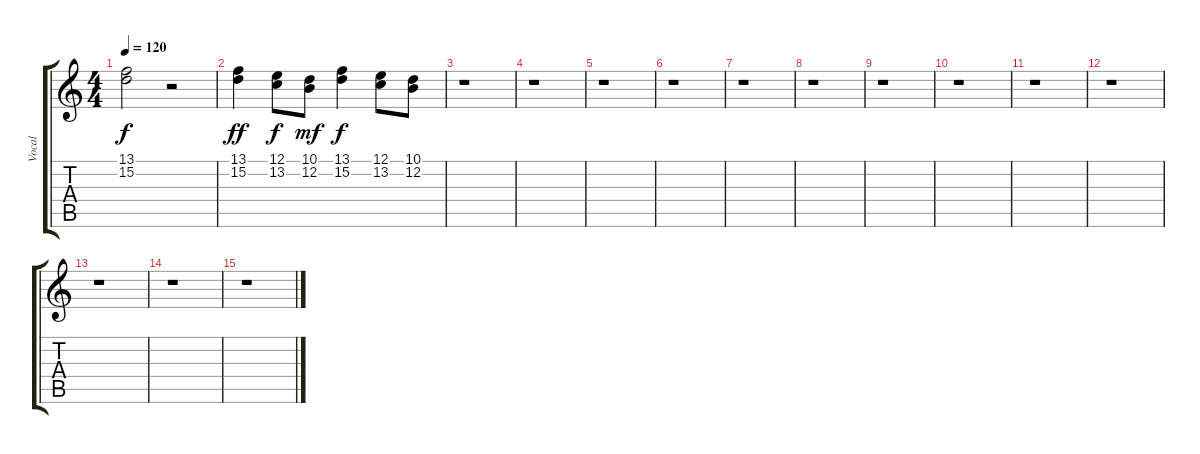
\track ("Vocal" "Vocal") {instrument acousticgrandpiano}
\staff {score tabs}
\tuning (E4 B3 G3 D3 A2 E2) {hide}
\ts (4 4)
\tempo 120
\clef g2
\ks c
(13.1{t} 15.2{t}).2{dy f} r.2 |
(13.1 15.2).4{dy ff} (12.1 13.2).8{dy f} (10.1 12.2).8{dy mf} (13.1 15.2).4{dy f} (12.1 13.2).8 (10.1 12.2).8 |
r.1 |
r.1 |
r.1 |
r.1 |
r.1 |
r.1 |
r.1 |
r.1 |
r.1 |
r.1 |
r.1 |
r.1 |
r.1
